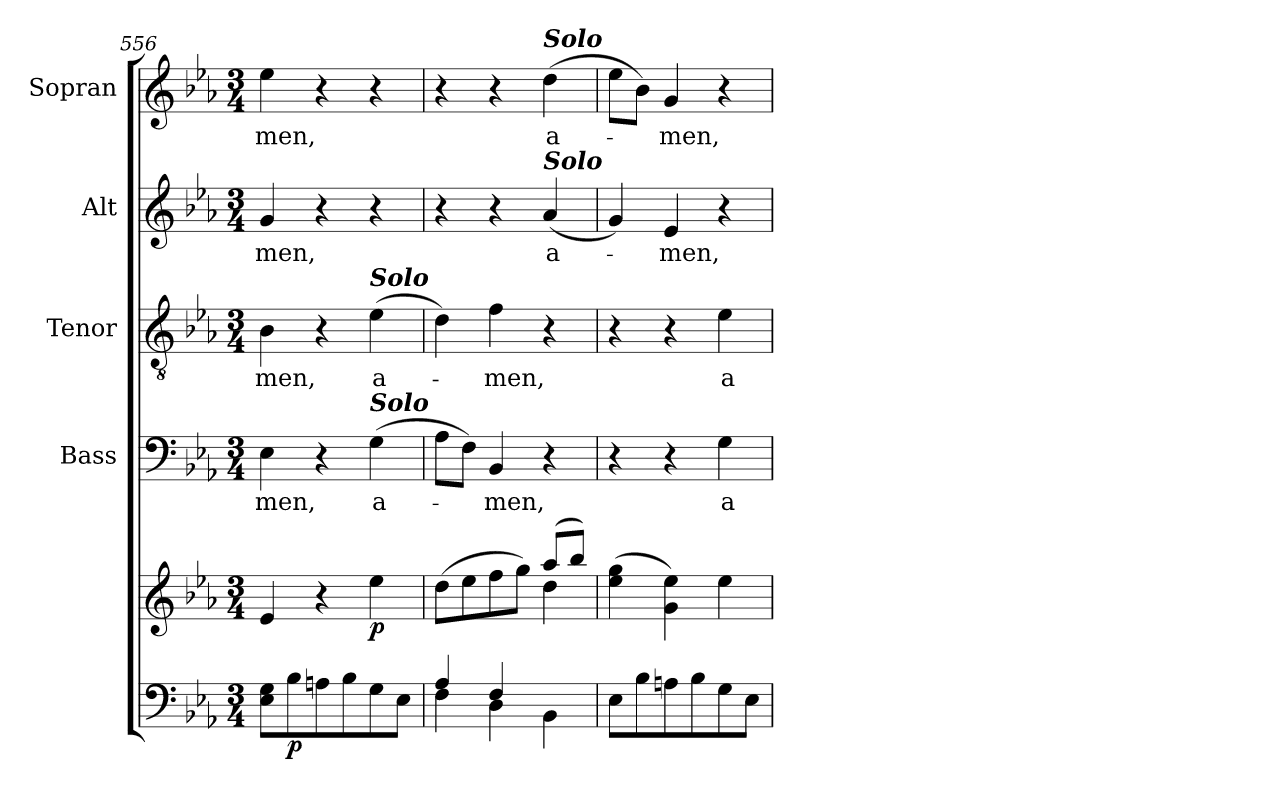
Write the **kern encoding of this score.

**kern	**kern	**dynam	**kern	**text	**kern	**text	**kern	**text	**kern	**text
*part5	*part5	*part5	*part4	*part4	*part3	*part3	*part2	*part2	*part1	*part1
*staff6	*staff5	*staff5/6	*staff4	*staff4	*staff3	*staff3	*staff2	*staff2	*staff1	*staff1
*	*	*	*I"Bass	*	*I"Tenor	*	*I"Alt	*	*I"Sopran	*
*	*	*	*I'B.	*	*I'T.	*	*I'A.	*	*I'S.	*
!!LO:PB:g=z
*clefF4	*clefG2	*	*clefF4	*	*clefGv2	*	*clefG2	*	*clefG2	*
*k[b-e-a-]	*k[b-e-a-]	*	*k[b-e-a-]	*	*k[b-e-a-]	*	*k[b-e-a-]	*	*k[b-e-a-]	*
*E-:	*E-:	*	*E-:	*	*E-:	*	*E-:	*	*E-:	*
*M3/4	*M3/4	*	*M3/4	*	*M3/4	*	*M3/4	*	*M3/4	*
=556	=556	=556	=556	=556	=556	=556	=556	=556	=556	=556
!	!	!	!	!LO:LY:b	!	!LO:LY:b	!	!LO:LY:b	!	!LO:LY:b
8E-\ 8G\L	4e-/	.	4E-\	-men,	4B-\	-men,	4g/	-men,	4ee-\	-men,
!	!	!LO:DY:b=2	!	!	!	!	!	!	!	!
8B-\	.	p	.	.	.	.	.	.	.	.
8An\	4r	.	4r	.	4r	.	4r	.	4r	.
8B-\	.	.	.	.	.	.	.	.	.	.
!	!	!	!	!	!LO:TX:a:Bi:t=Solo	!	!	!	!	!
!	!	!	!LO:TX:a:Bi:t=Solo	!	!	!	!	!	!	!
!	!	!LO:DY:b	!	!LO:LY:b	!	!LO:LY:b	!	!	!	!
8G\	4ee-\	p	(>4G\	a-	(>4e-\	a-	4r	.	4r	.
8E-\J	.	.	.	.	.	.	.	.	.	.
=557	=557	=557	=557	=557	=557	=557	=557	=557	=557	=557
*^	*^	*	*	*	*	*	*	*	*	*
4A-/	4F\	(>8dd\L	2ryy	.	8A-\L	.	4d\)	.	4r	.	4r	.
.	.	8ee-\	.	.	8F\J)	.	.	.	.	.	.	.
!	!	!	!	!	!	!LO:LY:b	!	!LO:LY:b	!	!	!	!
4F/	4D\	8ff\	.	.	4BB-/	-men,	4f\	-men,	4r	.	4r	.
.	.	8gg\J)	.	.	.	.	.	.	.	.	.	.
!	!	!	!	!	!	!	!	!	!	!	!LO:TX:a:Bi:t=Solo	!
!	!	!	!	!	!	!	!	!	!LO:TX:a:Bi:t=Solo	!	!	!
!	!	!	!	!	!	!	!	!	!	!LO:LY:b	!	!LO:LY:b
4ryy	4BB-\	(>8aa-/L	4dd\	.	4r	.	4r	.	(<4a-/	a-	(>4dd\	a-
.	.	8bb-/J)	.	.	.	.	.	.	.	.	.	.
*v	*v	*	*	*	*	*	*	*	*	*	*	*
*	*v	*v	*	*	*	*	*	*	*	*	*
=558	=558	=558	=558	=558	=558	=558	=558	=558	=558	=558
8E-\L	(>4ee-\ 4gg\	.	4r	.	4r	.	4g/)	.	8ee-\L	.
8B-\	.	.	.	.	.	.	.	.	8b-\J)	.
!	!	!	!	!	!	!	!	!LO:LY:b	!	!LO:LY:b
8An\	4g\ 4ee-\)	.	4r	.	4r	.	4e-/	-men,	4g/	-men,
8B-\	.	.	.	.	.	.	.	.	.	.
!	!	!	!	!LO:LY:b	!	!LO:LY:b	!	!	!	!
8G\	4ee-\	.	4G\	a-	4e-\	a-	4r	.	4r	.
8E-\J	.	.	.	.	.	.	.	.	.	.
=	=	=	=	=	=	=	=	=	=	=
*-	*-	*-	*-	*-	*-	*-	*-	*-	*-	*-
